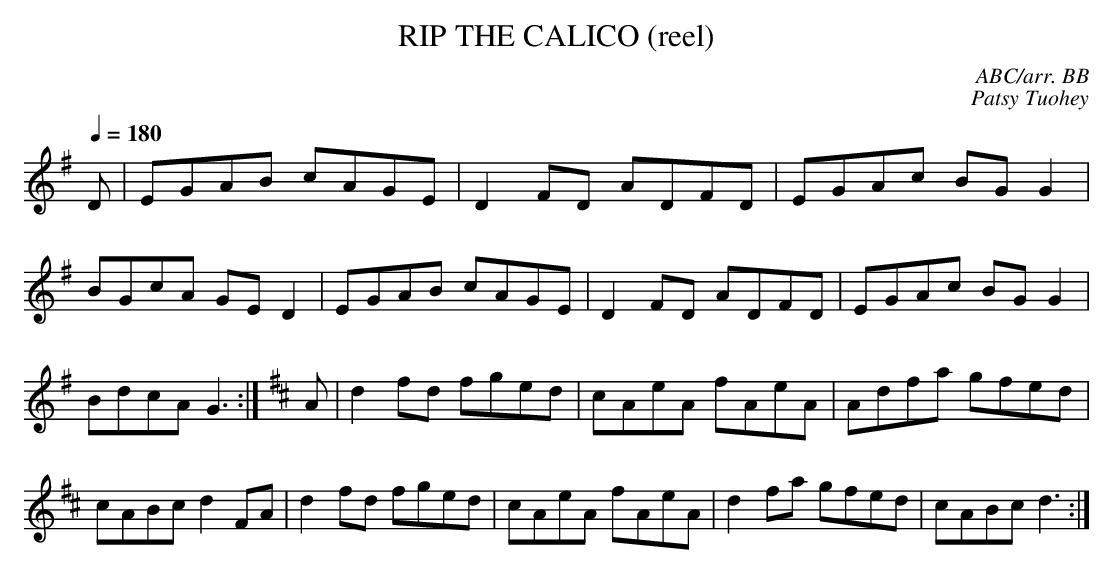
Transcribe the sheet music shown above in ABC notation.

X:1
T:RIP THE CALICO (reel)\
C:ABC/arr. BB\
C:Patsy Tuohey\
M:C\
Q:1/4=180\
K:Em\
D|EGAB cAGE|D2FD ADFD|EGAc BGG2|BGcA GED2|\
EGAB cAGE|D2FD ADFD|EGAc BGG2|BdcA G3:|\
K:D\
A|d2fd fged|cAeA fAeA|Adfa gfed|cABc d2FA|\
d2fd fged|cAeA fAeA|d2fa gfed|cABc d3:|\
\
\
